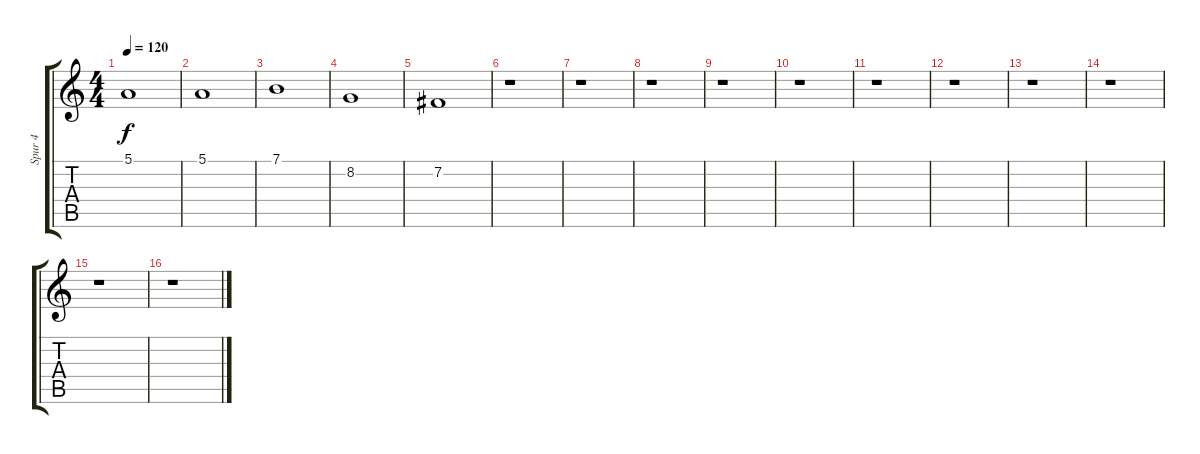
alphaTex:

\track ("Spur 4" "Spur 4") {instrument whistle}
\staff {score tabs}
\tuning (E4 B3 G3 D3 A2 E2) {hide}
\ts (4 4)
\tempo 120
\clef g2
\ks c
5.1.1{dy f} |
5.1.1 |
7.1.1 |
8.2.1 |
7.2.1 |
r.1 |
r.1 |
r.1 |
r.1 |
r.1 |
r.1 |
r.1 |
r.1 |
r.1 |
r.1 |
r.1
